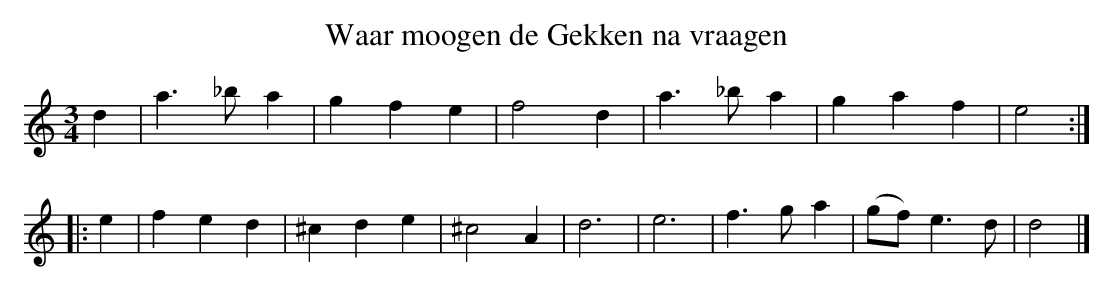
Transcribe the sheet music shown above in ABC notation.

X:1
T:Waar moogen de Gekken na vraagen
M:3/4
K:Ddor
d2|a3_ba2|g2f2e2|f4d2|a3_ba2|g2a2f2|e4:|
|:e2|f2e2d2|^c2d2e2|^c4A2|d6|e6|f3ga2|(gf)e3d|d4|]
